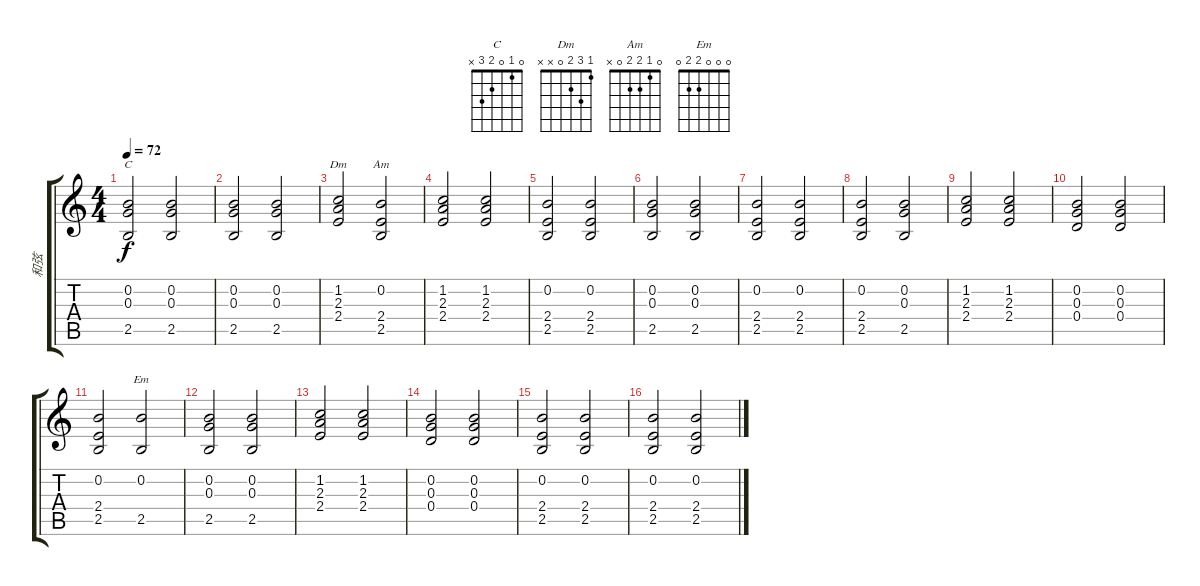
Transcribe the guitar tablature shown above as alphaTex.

\track ("和弦" "和弦") {mute instrument acousticguitarsteel}
\staff {score tabs}
\tuning (E4 B3 G3 D3 A2 E2) {hide}
\chord ("C" 0 1 0 2 3 x)
\chord ("Dm" 1 3 2 0 x x)
\chord ("Am" 0 1 2 2 0 x)
\chord ("Em" 0 0 0 2 2 0)
\ts (4 4)
\tempo 72
\clef g2
\ks c
(0.2 0.3 2.5).2{ch "C" dy f} (0.2 0.3 2.5).2 |
(0.2 0.3 2.5).2 (0.2 0.3 2.5).2 |
(1.2 2.3 2.4).2{ch "Dm"} (0.2 2.4 2.5).2{ch "Am"} |
(1.2 2.3 2.4).2 (1.2 2.3 2.4).2 |
(0.2 2.4 2.5).2 (0.2 2.4 2.5).2 |
(0.2 0.3 2.5).2 (0.2 0.3 2.5).2 |
(0.2 2.4 2.5).2 (0.2 2.4 2.5).2 |
(0.2 2.4 2.5).2 (0.2 0.3 2.5).2 |
(1.2 2.3 2.4).2 (1.2 2.3 2.4).2 |
(0.2 0.3 0.4).2 (0.2 0.3 0.4).2 |
(0.2 2.4 2.5).2 (0.2 2.5).2{ch "Em"} |
(0.2 0.3 2.5).2 (0.2 0.3 2.5).2 |
(1.2 2.3 2.4).2 (1.2 2.3 2.4).2 |
(0.2 0.3 0.4).2 (0.2 0.3 0.4).2 |
(0.2 2.4 2.5).2 (0.2 2.4 2.5).2 |
(0.2 2.4 2.5).2 (0.2 2.4 2.5).2
